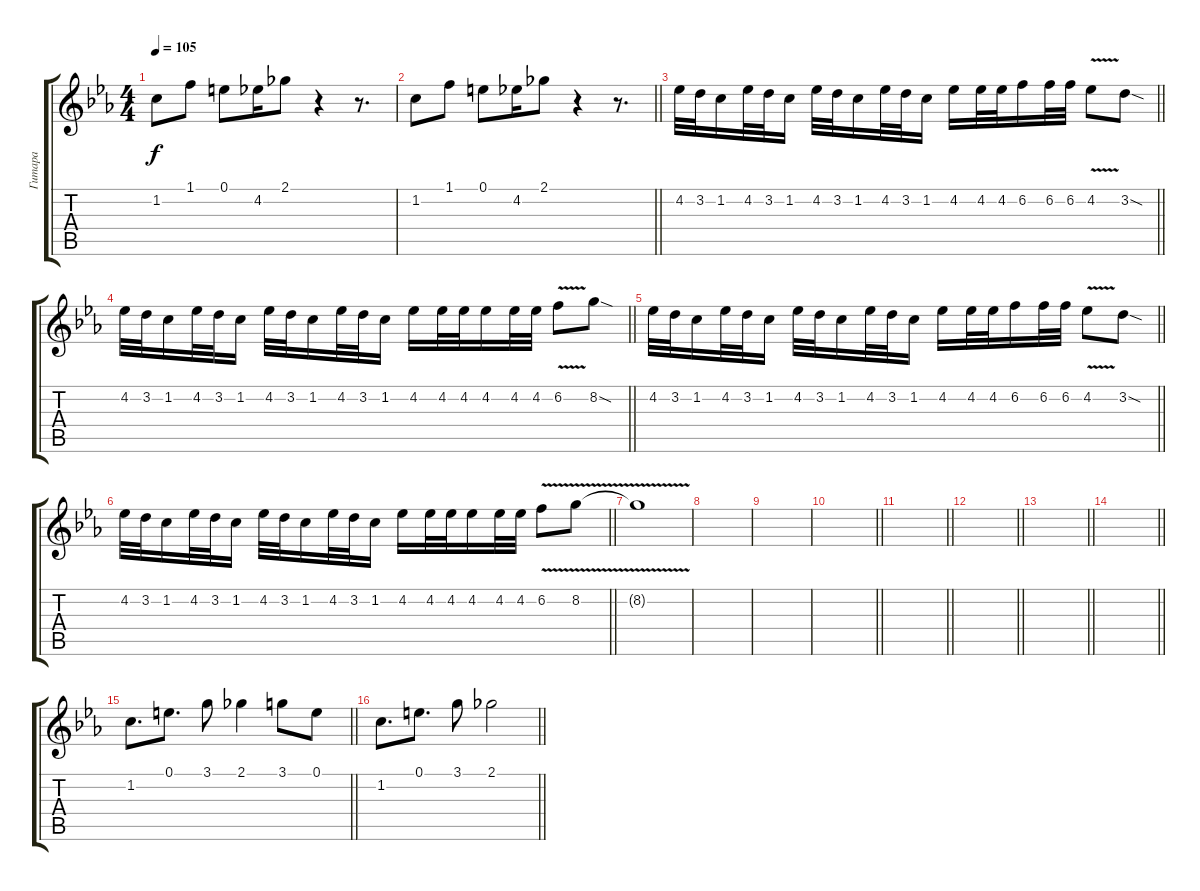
\track ("Гитара" "Гитара") {instrument distortionguitar}
\staff {score tabs}
\tuning (E4 B3 G3 D3 A2 E2) {hide}
\ts (4 4)
\tempo 105
\clef g2
\ks cminor
1.2.8{dy f} 1.1.8 0.1.8 4.2.16 2.1.8 r.4 r.8{d} |
\barLineRight lightlight
1.2.8 1.1.8 0.1.8 4.2.16 2.1.8 r.4 r.8{d} |
\section ("" "")
\barLineRight lightlight
4.2.32 3.2.32 1.2.16 4.2.32 3.2.32 1.2.16 4.2.32 3.2.32 1.2.16 4.2.32 3.2.32 1.2.16 4.2.16 4.2.32 4.2.32 6.2.16 6.2.32 6.2.32 4.2{v}.8 3.2{sod}.8 |
\barLineRight lightlight
4.2.32 3.2.32 1.2.16 4.2.32 3.2.32 1.2.16 4.2.32 3.2.32 1.2.16 4.2.32 3.2.32 1.2.16 4.2.16 4.2.32 4.2.32 4.2.16 4.2.32 4.2.32 6.2{v}.8 8.2{sod}.8 |
\barLineRight lightlight
4.2.32 3.2.32 1.2.16 4.2.32 3.2.32 1.2.16 4.2.32 3.2.32 1.2.16 4.2.32 3.2.32 1.2.16 4.2.16 4.2.32 4.2.32 6.2.16 6.2.32 6.2.32 4.2{v}.8 3.2{sod}.8 |
\barLineRight lightlight
4.2.32 3.2.32 1.2.16 4.2.32 3.2.32 1.2.16 4.2.32 3.2.32 1.2.16 4.2.32 3.2.32 1.2.16 4.2.16 4.2.32 4.2.32 4.2.16 4.2.32 4.2.32 6.2{v}.8 8.2{v}.8 |
\section ("" "")
8.2{t}.1 |
|
|
\barLineRight lightlight
|
\barLineRight lightlight
|
\barLineRight lightlight
|
\barLineRight lightlight
|
\barLineRight lightlight
|
\section ("" "")
\barLineRight lightlight
1.2.8{d} 0.1.8{d} 3.1.8 2.1.4 3.1.8 0.1.8 |
\barLineRight lightlight
1.2.8{d} 0.1.8{d} 3.1.8 2.1.2
